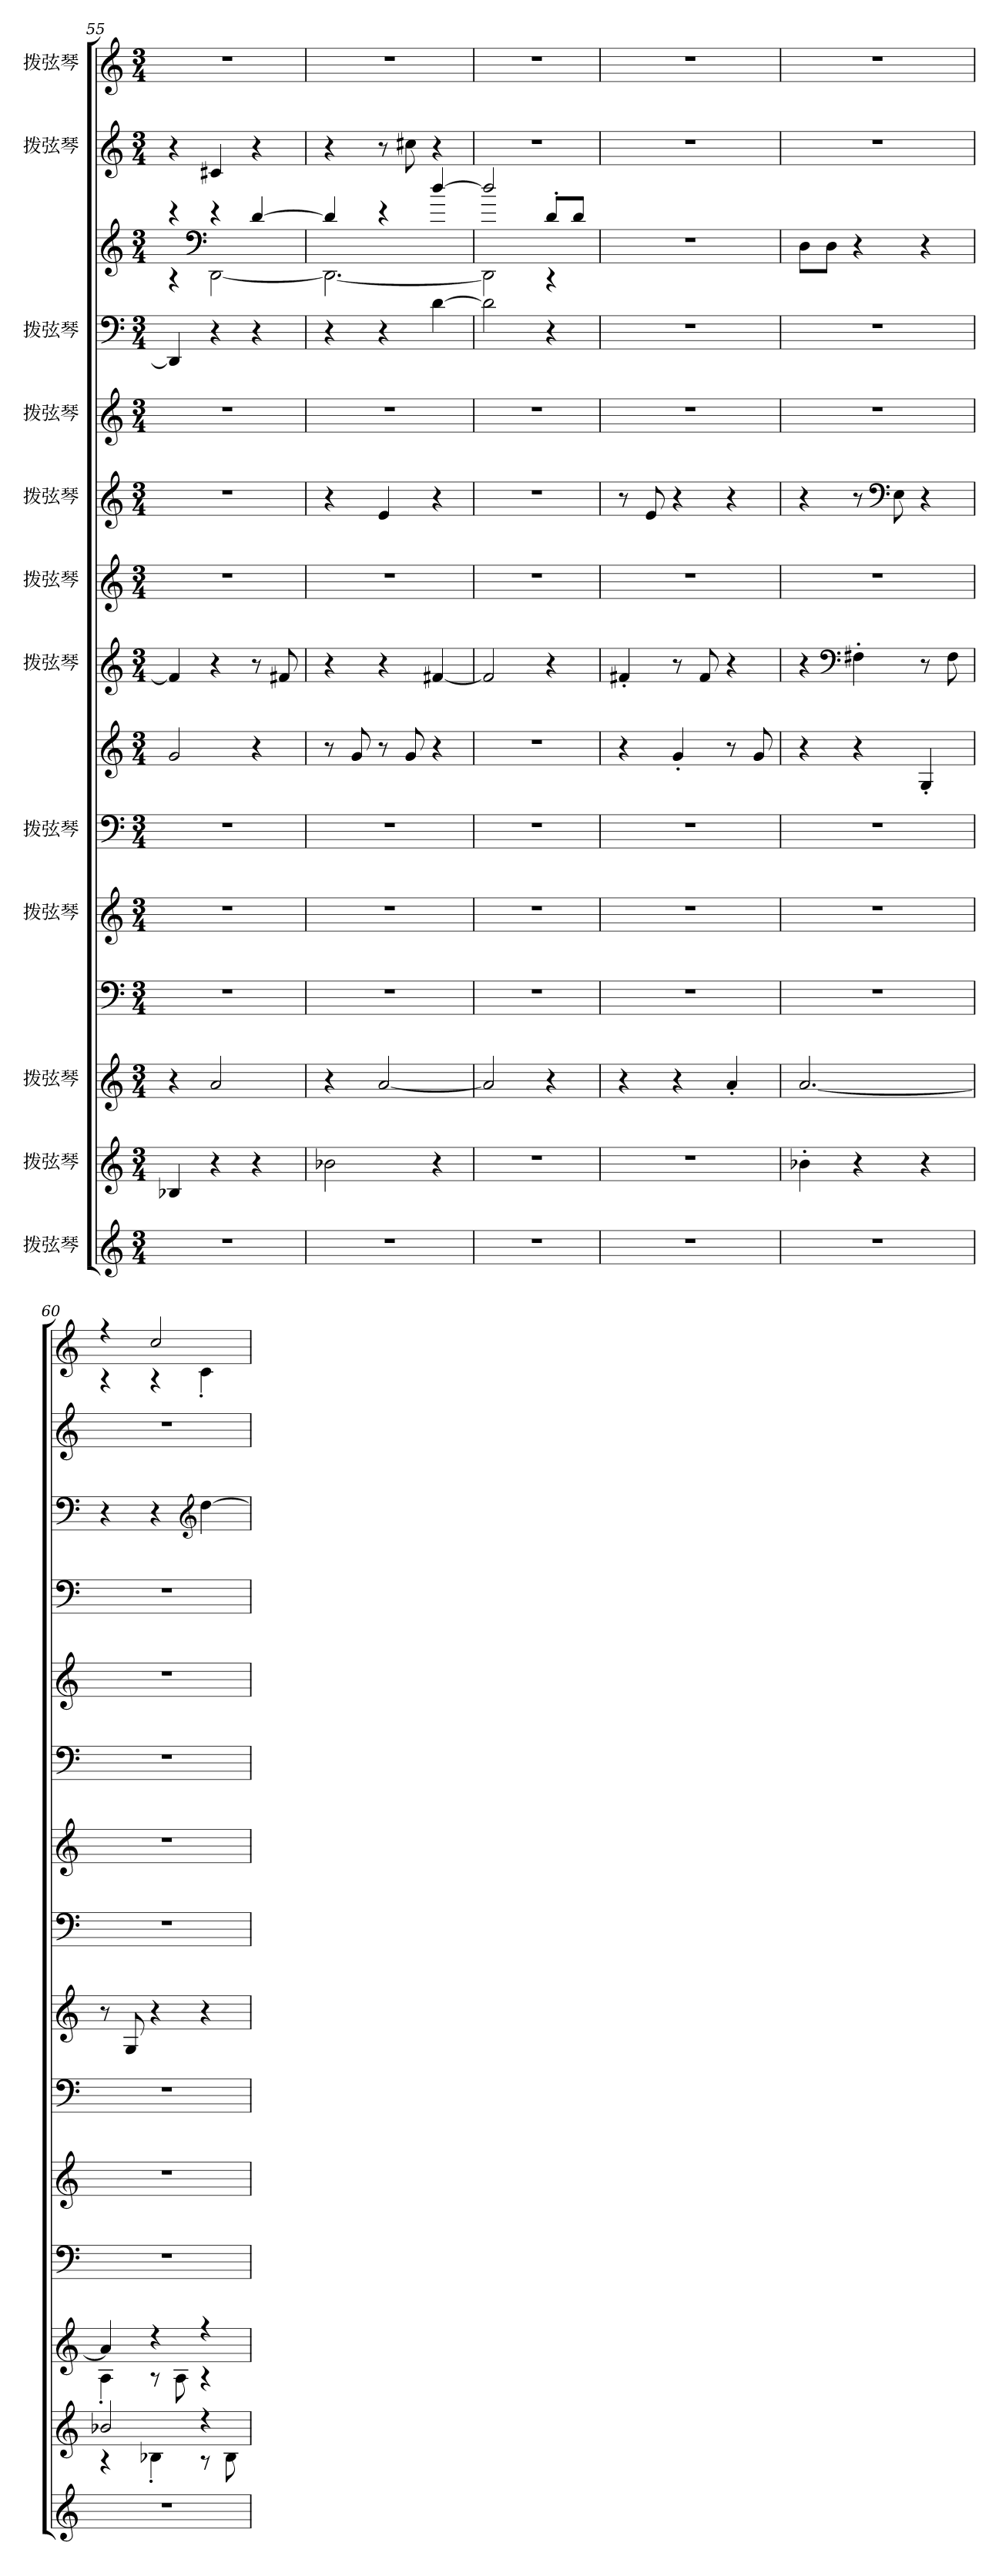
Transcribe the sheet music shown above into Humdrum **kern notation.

**kern	**kern	**kern	**kern	**kern	**kern	**kern	**kern	**kern	**kern	**kern	**kern	**kern	**kern	**kern
*part12	*part11	*part10	*part10	*part9	*part8	*part8	*part7	*part6	*part5	*part4	*part3	*part3	*part2	*part1
*staff15	*staff14	*staff13	*staff12	*staff11	*staff10	*staff9	*staff8	*staff7	*staff6	*staff5	*staff4	*staff3	*staff2	*staff1
*I"拨弦琴	*I"拨弦琴	*I"拨弦琴	*	*I"拨弦琴	*I"拨弦琴	*	*I"拨弦琴	*I"拨弦琴	*I"拨弦琴	*I"拨弦琴	*I"拨弦琴	*	*I"拨弦琴	*I"拨弦琴
*clefG2	*clefG2	*clefG2	*clefF4	*clefG2	*clefF4	*clefG2	*clefG2	*clefG2	*clefG2	*clefG2	*clefF4	*clefG2	*clefG2	*clefG2
*k[]	*k[]	*k[]	*k[]	*k[]	*k[]	*k[]	*k[]	*k[]	*k[]	*k[]	*k[]	*k[]	*k[]	*k[]
*M3/4	*M3/4	*M3/4	*M3/4	*M3/4	*M3/4	*M3/4	*M3/4	*M3/4	*M3/4	*M3/4	*M3/4	*M3/4	*M3/4	*M3/4
=55	=55	=55	=55	=55	=55	=55	=55	=55	=55	=55	=55	=55	=55	=55
*	*	*	*	*	*	*	*	*	*	*	*	*^	*	*
2.r	4B-X/	4r	2.r	2.r	2.r	2g/	4f#/]	2.r	2.r	2.r	4DD/]	4r	4r	4r	2.r
*	*	*	*	*	*	*	*	*	*	*	*	*clefF4	*	*	*
.	4r	2a/	.	.	.	.	4r	.	.	.	4r	4r	[2DD\	4c#X/	.
.	4r	.	.	.	.	4r	8r	.	.	.	4r	[4d/	.	4r	.
.	.	.	.	.	.	.	8f#X/	.	.	.	.	.	.	.	.
=56	=56	=56	=56	=56	=56	=56	=56	=56	=56	=56	=56	=56	=56	=56	=56
2.r	2b-X\	4r	2.r	2.r	2.r	8r	4r	2.r	4r	2.r	4r	4d/]	2.DD\_	4r	2.r
.	.	.	.	.	.	8g/	.	.	.	.	.	.	.	.	.
.	.	[2a/	.	.	.	8r	4r	.	4e/	.	4r	4r	.	8r	.
.	.	.	.	.	.	8g/	.	.	.	.	.	.	.	8cc#X\	.
.	4r	.	.	.	.	4r	[4f#X/	.	4r	.	[4d\	[4dd/	.	4r	.
=57	=57	=57	=57	=57	=57	=57	=57	=57	=57	=57	=57	=57	=57	=57	=57
2.r	2.r	2a/]	2.r	2.r	2.r	2.r	2f#/]	2.r	2.r	2.r	2d\]	2dd/]	2DD\]	2.r	2.r
.	.	4r	.	.	.	.	4r	.	.	.	4r	8d'/L	4r	.	.
.	.	.	.	.	.	.	.	.	.	.	.	8d/J	.	.	.
*	*	*	*	*	*	*	*	*	*	*	*	*v	*v	*	*
=58	=58	=58	=58	=58	=58	=58	=58	=58	=58	=58	=58	=58	=58	=58
2.r	2.r	4r	2.r	2.r	2.r	4r	4f#X'/	2.r	8r	2.r	2.r	2.r	2.r	2.r
.	.	.	.	.	.	.	.	.	8e/	.	.	.	.	.
.	.	4r	.	.	.	4g'/	8r	.	4r	.	.	.	.	.
.	.	.	.	.	.	.	8f#/	.	.	.	.	.	.	.
.	.	4a'/	.	.	.	8r	4r	.	4r	.	.	.	.	.
.	.	.	.	.	.	8g/	.	.	.	.	.	.	.	.
!!LO:PB:g=z
=59	=59	=59	=59	=59	=59	=59	=59	=59	=59	=59	=59	=59	=59	=59
2.r	4b-X'\	[2.a/	2.r	2.r	2.r	4r	4r	2.r	4r	2.r	2.r	8D\L	2.r	2.r
.	.	.	.	.	.	.	.	.	.	.	.	8D\J	.	.
*	*	*	*	*	*	*	*clefF4	*	*	*	*	*	*	*
.	4r	.	.	.	.	4r	4F#X'\	.	8r	.	.	4r	.	.
*	*	*	*	*	*	*	*	*	*clefF4	*	*	*	*	*
.	.	.	.	.	.	.	.	.	8E\	.	.	.	.	.
.	4r	.	.	.	.	4G'/	8r	.	4r	.	.	4r	.	.
.	.	.	.	.	.	.	8F#\	.	.	.	.	.	.	.
=60	=60	=60	=60	=60	=60	=60	=60	=60	=60	=60	=60	=60	=60	=60
*	*^	*^	*	*	*	*	*	*	*	*	*	*	*	*^
2.r	2b-X/	4r	4a/]	4A'\	2.r	2.r	2.r	8r	2.r	2.r	2.r	2.r	2.r	4r	2.r	4r	4r
.	.	.	.	.	.	.	.	8G/	.	.	.	.	.	.	.	.	.
.	.	4B-X'\	4r	8r	.	.	.	4r	.	.	.	.	.	4r	.	2cc/	4r
.	.	.	.	8A\	.	.	.	.	.	.	.	.	.	.	.	.	.
*	*	*	*	*	*	*	*	*	*	*	*	*	*	*clefG2	*	*	*
.	4r	8r	4r	4r	.	.	.	4r	.	.	.	.	.	[4dd\	.	.	4c'\
.	.	8B-\	.	.	.	.	.	.	.	.	.	.	.	.	.	.	.
*	*v	*v	*	*	*	*	*	*	*	*	*	*	*	*	*	*v	*v
*	*	*v	*v	*	*	*	*	*	*	*	*	*	*	*	*
=	=	=	=	=	=	=	=	=	=	=	=	=	=	=
*-	*-	*-	*-	*-	*-	*-	*-	*-	*-	*-	*-	*-	*-	*-
